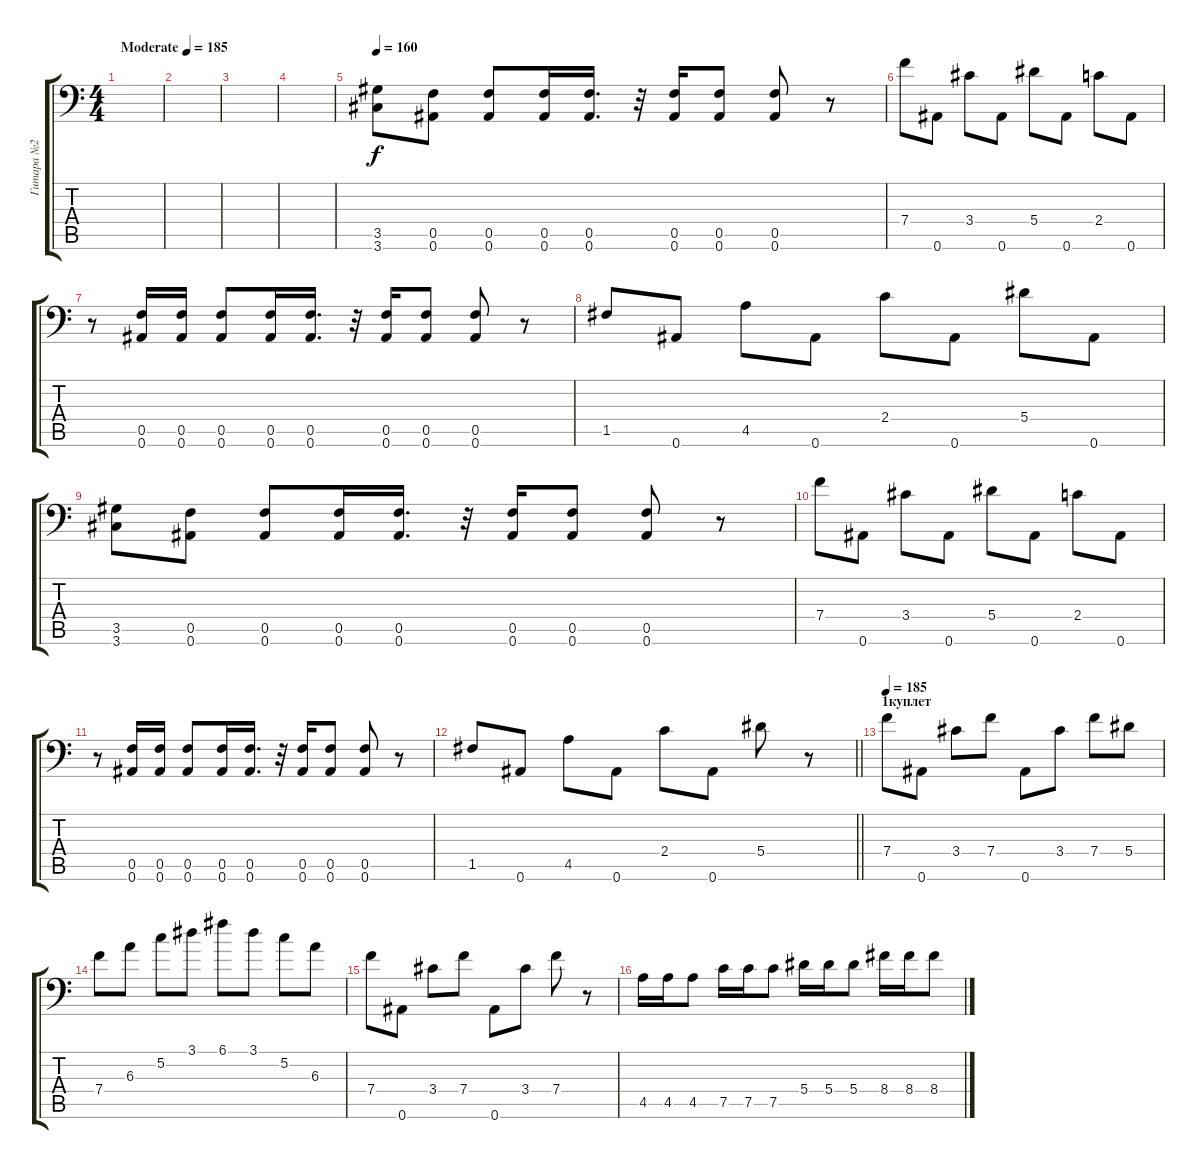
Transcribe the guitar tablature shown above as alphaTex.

\track ("Гитара №2" "Гитара №2") {instrument distortionguitar}
\staff {score tabs}
\tuning (C4 G3 Eb3 Bb2 F2 Bb1) {hide}
\ts (4 4)
\tempo (185 "Moderate")
\tempo 160
\tempo (185 "Moderate")
\clef f4
\ks c
|
|
|
|
\tempo 160
(3.5 3.6).8 (0.5 0.6).8 (0.5 0.6).8 (0.5 0.6).16 (0.5 0.6).16{d} r.32 (0.5 0.6).16 (0.5 0.6).8 (0.5 0.6).8 r.8 |
7.4.8 0.6.8 3.4.8 0.6.8 5.4.8 0.6.8 2.4.8 0.6.8 |
r.8 (0.5 0.6).16 (0.5 0.6).16 (0.5 0.6).8 (0.5 0.6).16 (0.5 0.6).16{d} r.32 (0.5 0.6).16 (0.5 0.6).8 (0.5 0.6).8 r.8 |
1.5.8 0.6.8 4.5.8 0.6.8 2.4.8 0.6.8 5.4.8 0.6.8 |
(3.5 3.6).8 (0.5 0.6).8 (0.5 0.6).8 (0.5 0.6).16 (0.5 0.6).16{d} r.32 (0.5 0.6).16 (0.5 0.6).8 (0.5 0.6).8 r.8 |
7.4.8 0.6.8 3.4.8 0.6.8 5.4.8 0.6.8 2.4.8 0.6.8 |
r.8 (0.5 0.6).16 (0.5 0.6).16 (0.5 0.6).8 (0.5 0.6).16 (0.5 0.6).16{d} r.32 (0.5 0.6).16 (0.5 0.6).8 (0.5 0.6).8 r.8 |
\barLineRight lightlight
1.5.8 0.6.8 4.5.8 0.6.8 2.4.8 0.6.8 5.4.8 r.8 |
\section ("" "1куплет")
\tempo 185
7.4.8 0.6.8 3.4.8 7.4.8 0.6.8 3.4.8 7.4.8 5.4.8 |
7.4.8 6.3.8 5.2.8 3.1.8 6.1.8 3.1.8 5.2.8 6.3.8 |
7.4.8 0.6.8 3.4.8 7.4.8 0.6.8 3.4.8 7.4.8 r.8 |
4.5.16 4.5.16 4.5.8 7.5.16 7.5.16 7.5.8 5.4.16 5.4.16 5.4.8 8.4.16 8.4.16 8.4.8
